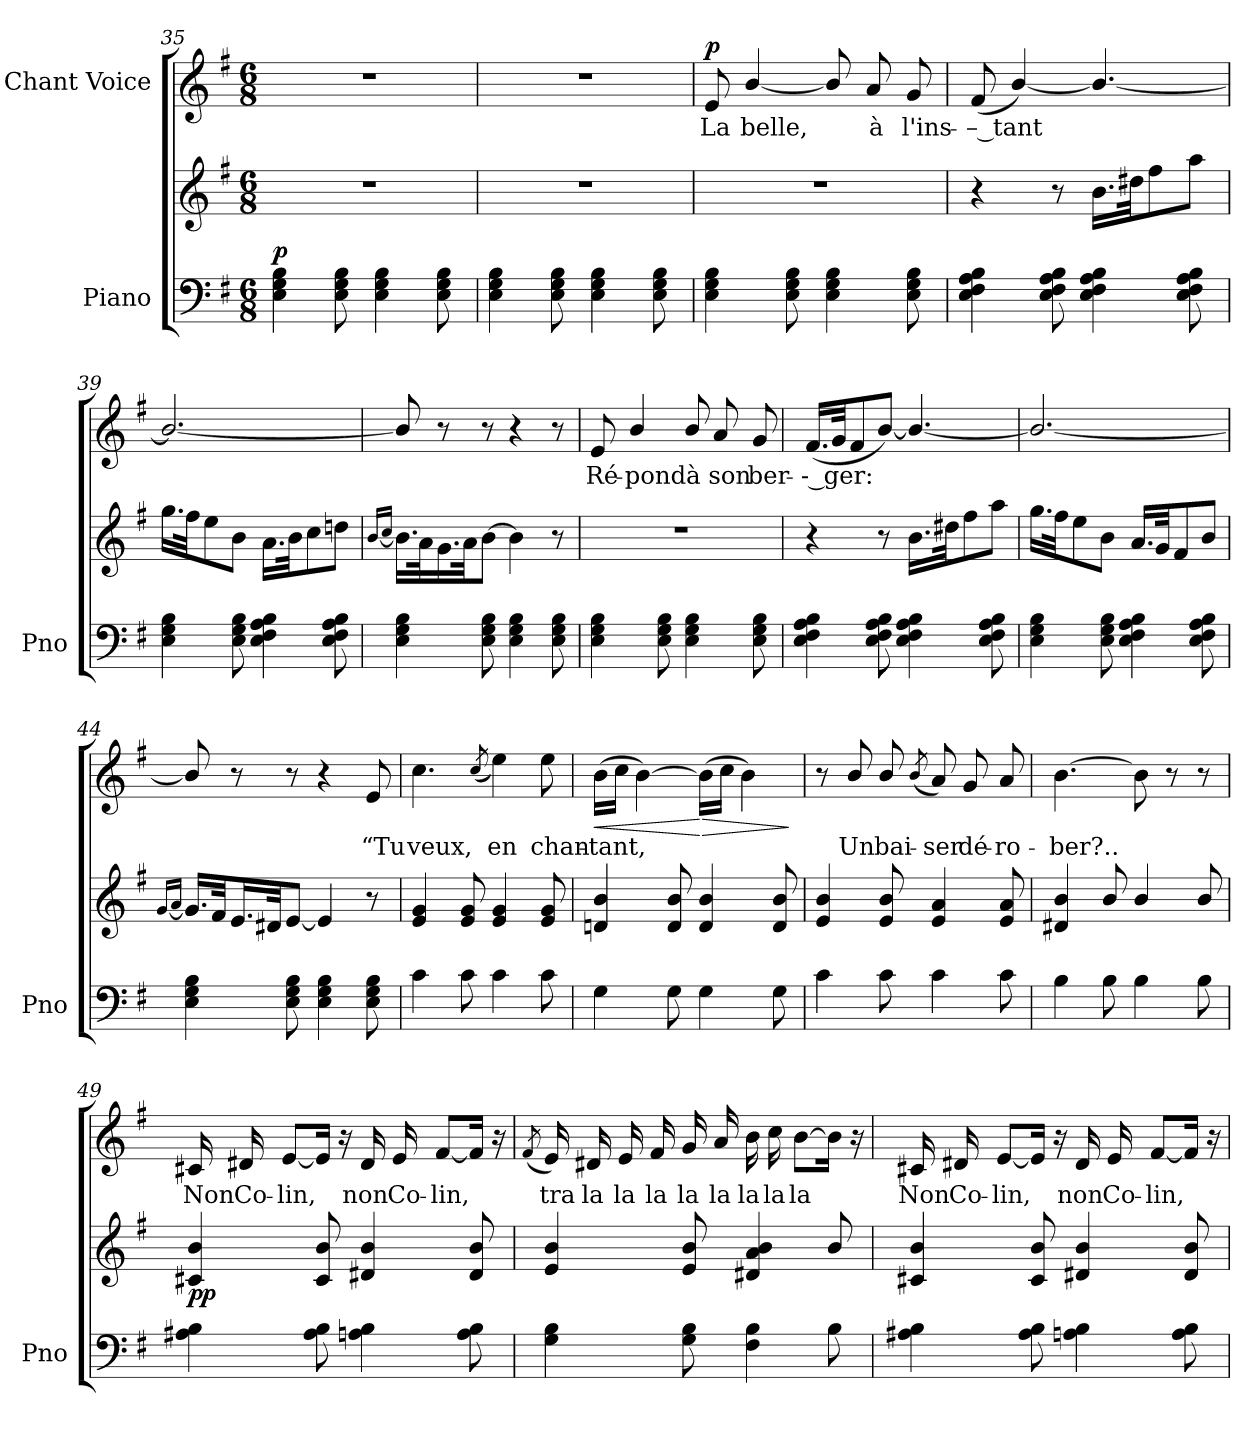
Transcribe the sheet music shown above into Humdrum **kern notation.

**kern	**kern	**dynam	**kern	**text	**dynam
*part2	*part2	*part2	*part1	*part1	*part1
*staff3	*staff2	*staff2/3	*staff1	*staff1	*staff1
*I"Piano	*	*	*I"Chant Voice	*	*
*I'Pno	*	*	*	*	*
*clefF4	*clefG2	*	*clefG2	*	*
*k[f#]	*k[f#]	*	*k[f#]	*	*
*M6/8	*M6/8	*	*M6/8	*	*
=35	=35	=35	=35	=35	=35
!	!	!LO:DY:a=2	!	!	!
4E\ 4G\ 4B\	2.r	p	2.r	.	.
8E\ 8G\ 8B\	.	.	.	.	.
4E\ 4G\ 4B\	.	.	.	.	.
8E\ 8G\ 8B\	.	.	.	.	.
=36	=36	=36	=36	=36	=36
4E\ 4G\ 4B\	2.r	.	2.r	.	.
8E\ 8G\ 8B\	.	.	.	.	.
4E\ 4G\ 4B\	.	.	.	.	.
8E\ 8G\ 8B\	.	.	.	.	.
=37	=37	=37	=37	=37	=37
!	!	!	!	!	!LO:DY:a
4E\ 4G\ 4B\	2.r	.	8e/	La	p
.	.	.	[4b/	belle,	.
8E\ 8G\ 8B\	.	.	.	.	.
4E\ 4G\ 4B\	.	.	8b/]	.	.
.	.	.	8a/	à	.
8E\ 8G\ 8B\	.	.	8g/	l'ins-	.
=38	=38	=38	=38	=38	=38
4E\ 4F#\ 4A\ 4B\	4r	.	(8f#/	-– tant	.
.	.	.	[4b/)	.	.
8E\ 8F#\ 8A\ 8B\	8r	.	.	.	.
4E\ 4F#\ 4A\ 4B\	16.b\LL	.	4.b/_	.	.
.	32dd#X\JK	.	.	.	.
.	8ff#\	.	.	.	.
8E\ 8F#\ 8A\ 8B\	8aa\J	.	.	.	.
=39	=39	=39	=39	=39	=39
4E\ 4G\ 4B\	16.gg\LL	.	2.b/_	.	.
.	32ff#\JK	.	.	.	.
.	8ee\	.	.	.	.
8E\ 8G\ 8B\	8b\J	.	.	.	.
4E\ 4F#\ 4A\ 4B\	16.a\LL	.	.	.	.
.	32b\JK	.	.	.	.
.	8cc\	.	.	.	.
8E\ 8F#\ 8A\ 8B\	8ddn\J	.	.	.	.
=40	=40	=40	=40	=40	=40
.	[<16qb/LL	.	.	.	.
.	16qcc/JJ	.	.	.	.
4E\ 4G\ 4B\	16.b\LL]	.	8b/]	.	.
.	32a\K	.	.	.	.
.	16.g\	.	8r	.	.
.	32a\JK	.	.	.	.
8E\ 8G\ 8B\	[8b\J	.	8r	.	.
4E\ 4G\ 4B\	4b\]	.	4r	.	.
8E\ 8G\ 8B\	8r	.	8r	.	.
=41	=41	=41	=41	=41	=41
4E\ 4G\ 4B\	2.r	.	8e/	Ré-	.
.	.	.	4b/	-pond	.
8E\ 8G\ 8B\	.	.	.	.	.
4E\ 4G\ 4B\	.	.	8b/	à	.
.	.	.	8a/	son	.
8E\ 8G\ 8B\	.	.	8g/	ber-	.
=42	=42	=42	=42	=42	=42
4E\ 4F#\ 4A\ 4B\	4r	.	(16.f#/LL	-- ger:	.
.	.	.	32g/JK	.	.
.	.	.	8f#/	.	.
8E\ 8F#\ 8A\ 8B\	8r	.	[8b/J)	.	.
4E\ 4F#\ 4A\ 4B\	16.b\LL	.	4.b/_	.	.
.	32dd#X\JK	.	.	.	.
.	8ff#\	.	.	.	.
8E\ 8F#\ 8A\ 8B\	8aa\J	.	.	.	.
=43	=43	=43	=43	=43	=43
4E\ 4G\ 4B\	16.gg\LL	.	2.b/_	.	.
.	32ff#\JK	.	.	.	.
.	8ee\	.	.	.	.
8E\ 8G\ 8B\	8b\J	.	.	.	.
4E\ 4F#\ 4A\ 4B\	16.a/LL	.	.	.	.
.	32g/JK	.	.	.	.
.	8f#/	.	.	.	.
8E\ 8F#\ 8A\ 8B\	8b/J	.	.	.	.
=44	=44	=44	=44	=44	=44
.	[<16qg/LL	.	.	.	.
.	16qa/JJ	.	.	.	.
4E\ 4G\ 4B\	16.g/LL]	.	8b/]	.	.
.	32f#/JK	.	.	.	.
.	16.e/L	.	8r	.	.
.	32d#X/JK	.	.	.	.
8E\ 8G\ 8B\	[8e/J	.	8r	.	.
4E\ 4G\ 4B\	4e/]	.	4r	.	.
8E\ 8G\ 8B\	8r	.	8e/	“Tu	.
=45	=45	=45	=45	=45	=45
4c\	4e/ 4g/	.	4.cc\	veux,	.
8c\	8e/ 8g/	.	.	.	.
.	.	.	(8qcc/	.	.
4c\	4e/ 4g/	.	4ee\)	en	.
8c\	8e/ 8g/	.	8ee\	chan-	.
=46	=46	=46	=46	=46	=46
!	!	!	!	!	!LO:HP:b
4G\	4dn/ 4b/	.	(16b\LL	-tant,	<
.	.	.	16cc\JJ	.	.
.	.	.	[4b\)	.	.
8G\	8d/ 8b/	.	.	.	.
!	!	!	!	!	!LO:HP:n=1:b
4G\	4d/ 4b/	.	(16b\LL]	.	[ >
.	.	.	16cc\JJ	.	.
.	.	.	4b\)	.	.
8G\	8d/ 8b/	.	.	.	.
.	.	.	.	.	]
=47	=47	=47	=47	=47	=47
4c\	4e/ 4b/	.	8r	.	.
.	.	.	8b/	Un	.
8c\	8e/ 8b/	.	8b/	bai-	.
.	.	.	(8qb/	.	.
4c\	4e/ 4a/	.	8a/)	-ser	.
.	.	.	8g/	dé-	.
8c\	8e/ 8a/	.	8a/	-ro-	.
=48	=48	=48	=48	=48	=48
4B\	4d#X/ 4b/	.	[4.b\	-ber?..	.
8B\	8b/	.	.	.	.
4B\	4b/	.	8b\]	.	.
.	.	.	8r	.	.
8B\	8b/	.	8r	.	.
=49	=49	=49	=49	=49	=49
!	!	!LO:DY:b	!	!	!
4A#X\ 4B\	4c#X/ 4b/	pp	16c#X/	Non	.
.	.	.	16d#X/	Co-	.
.	.	.	[8e/L	-lin,	.
8A#\ 8B\	8c#/ 8b/	.	16e/Jk]	.	.
.	.	.	16r	.	.
4An\ 4B\	4d#X/ 4b/	.	16d#/	non	.
.	.	.	16e/	Co-	.
.	.	.	[8f#/L	-lin,	.
8A\ 8B\	8d#/ 8b/	.	16f#/Jk]	.	.
.	.	.	16r	.	.
=50	=50	=50	=50	=50	=50
.	.	.	(8qf#/	.	.
4G\ 4B\	4e/ 4b/	.	16e/)	tra	.
.	.	.	16d#X/	la	.
.	.	.	16e/	la	.
.	.	.	16f#/	la	.
8G\ 8B\	8e/ 8b/	.	16g/	la	.
.	.	.	16a/	la	.
4F#\ 4B\	4d#X/ 4a/ 4b/	.	16b\	la	.
.	.	.	16cc\	la	.
.	.	.	[8b\L	la	.
8B\	8b/	.	16b\Jk]	.	.
.	.	.	16r	.	.
=51	=51	=51	=51	=51	=51
4A#X\ 4B\	4c#X/ 4b/	.	16c#X/	Non	.
.	.	.	16d#X/	Co-	.
.	.	.	[8e/L	-lin,	.
8A#\ 8B\	8c#/ 8b/	.	16e/Jk]	.	.
.	.	.	16r	.	.
4An\ 4B\	4d#X/ 4b/	.	16d#/	non	.
.	.	.	16e/	Co-	.
.	.	.	[8f#/L	-lin,	.
8A\ 8B\	8d#/ 8b/	.	16f#/Jk]	.	.
.	.	.	16r	.	.
=	=	=	=	=	=
*-	*-	*-	*-	*-	*-
